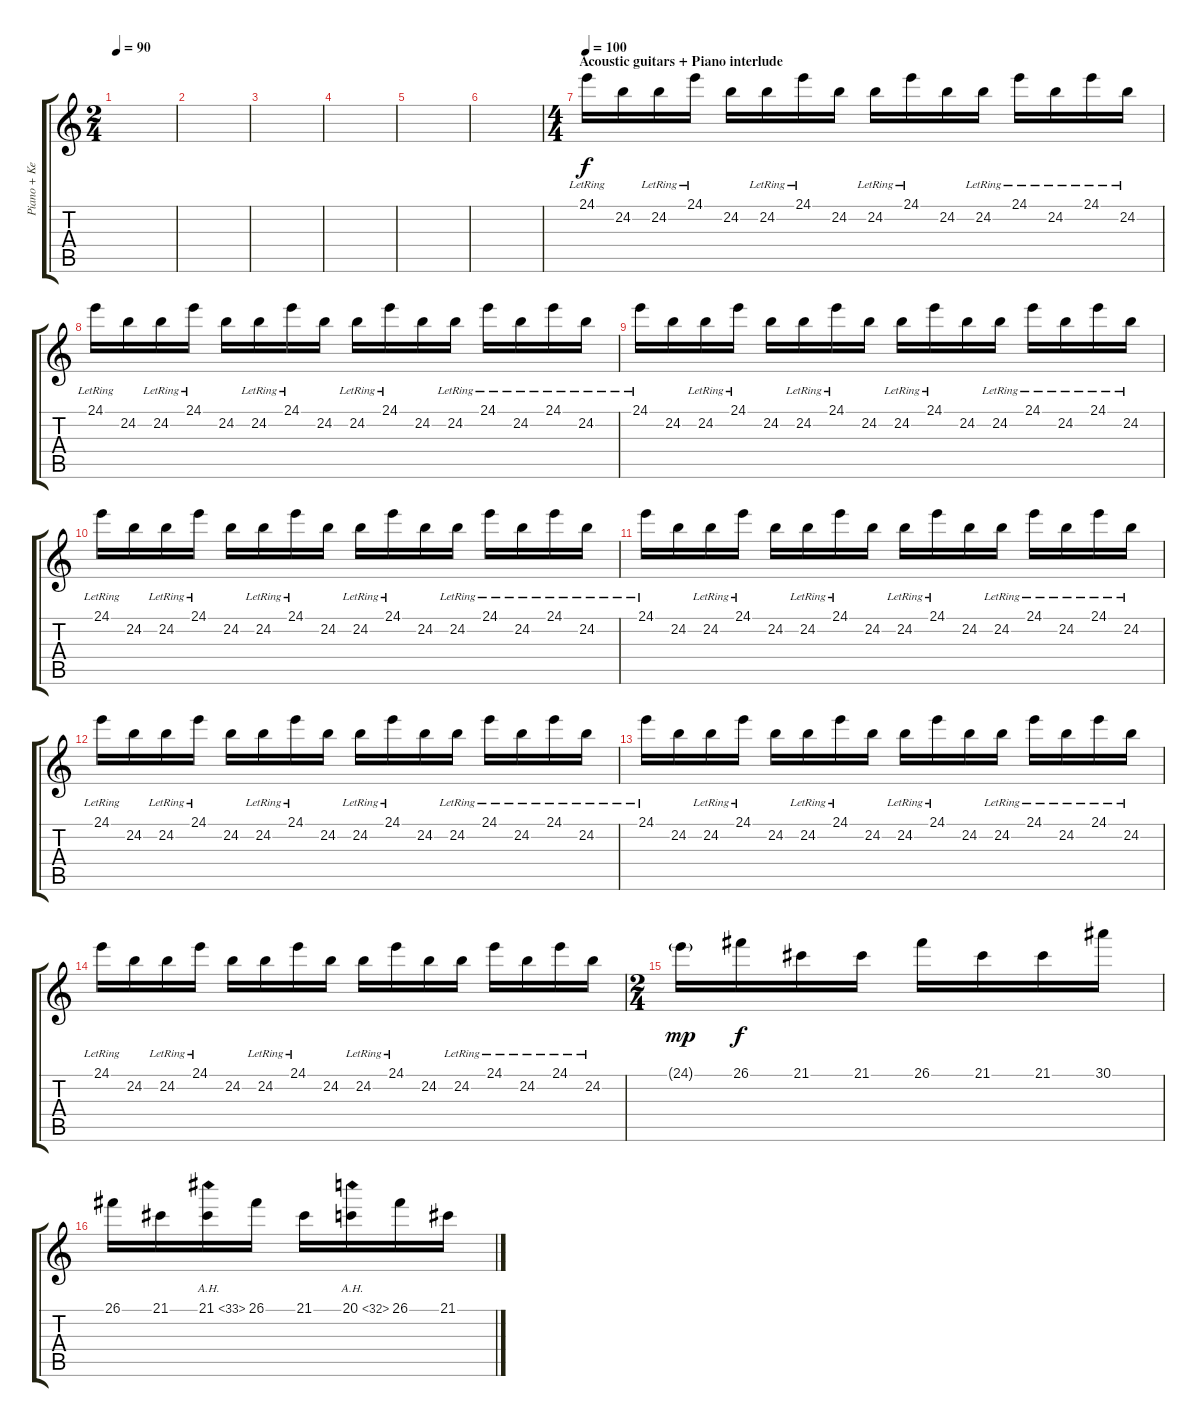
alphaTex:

\track ("Piano + Keyboards (A. Staropoli)" "Piano + Ke") {instrument brightacousticpiano}
\staff {score tabs}
\tuning (E4 B3 G3 D3 A2 E2) {hide}
\ts (2 4)
\tempo 90
\clef g2
\ks c
|
|
|
|
|
|
\ts (4 4)
\section ("" "Acoustic guitars + Piano interlude")
\tempo 100
24.1{lr}.16{volume 11} 24.2.16 24.2{lr}.16 24.1{lr}.16 24.2.16 24.2{lr}.16 24.1{lr}.16 24.2.16 24.2{lr}.16 24.1{lr}.16 24.2.16 24.2{lr}.16 24.1{lr}.16 24.2{lr}.16 24.1{lr}.16 24.2{lr}.16 |
24.1{lr}.16 24.2.16 24.2{lr}.16 24.1{lr}.16 24.2.16 24.2{lr}.16 24.1{lr}.16 24.2.16 24.2{lr}.16 24.1{lr}.16 24.2.16 24.2{lr}.16 24.1{lr}.16 24.2{lr}.16 24.1{lr}.16 24.2{lr}.16 |
24.1{lr}.16 24.2.16 24.2{lr}.16 24.1{lr}.16 24.2.16 24.2{lr}.16 24.1{lr}.16 24.2.16 24.2{lr}.16 24.1{lr}.16 24.2.16 24.2{lr}.16 24.1{lr}.16 24.2{lr}.16 24.1{lr}.16 24.2{lr}.16 |
24.1{lr}.16 24.2.16 24.2{lr}.16 24.1{lr}.16 24.2.16 24.2{lr}.16 24.1{lr}.16 24.2.16 24.2{lr}.16 24.1{lr}.16 24.2.16 24.2{lr}.16 24.1{lr}.16 24.2{lr}.16 24.1{lr}.16 24.2{lr}.16 |
24.1{lr}.16 24.2.16 24.2{lr}.16 24.1{lr}.16 24.2.16 24.2{lr}.16 24.1{lr}.16 24.2.16 24.2{lr}.16 24.1{lr}.16 24.2.16 24.2{lr}.16 24.1{lr}.16 24.2{lr}.16 24.1{lr}.16 24.2{lr}.16 |
24.1{lr}.16 24.2.16 24.2{lr}.16 24.1{lr}.16 24.2.16 24.2{lr}.16 24.1{lr}.16 24.2.16 24.2{lr}.16 24.1{lr}.16 24.2.16 24.2{lr}.16 24.1{lr}.16 24.2{lr}.16 24.1{lr}.16 24.2{lr}.16 |
24.1{lr}.16 24.2.16 24.2{lr}.16 24.1{lr}.16 24.2.16 24.2{lr}.16 24.1{lr}.16 24.2.16 24.2{lr}.16 24.1{lr}.16 24.2.16 24.2{lr}.16 24.1{lr}.16 24.2{lr}.16 24.1{lr}.16 24.2{lr}.16 |
24.1{lr}.16 24.2.16 24.2{lr}.16 24.1{lr}.16 24.2.16 24.2{lr}.16 24.1{lr}.16 24.2.16 24.2{lr}.16 24.1{lr}.16 24.2.16 24.2{lr}.16 24.1{lr}.16 24.2{lr}.16 24.1{lr}.16 24.2{lr}.16 |
\ts (2 4)
24.1{g}.16{dy mp} 26.1.16{dy f} 21.1.16 21.1.16 26.1.16 21.1.16 21.1.16 30.1.16 |
26.1.16 21.1.16 21.1{ah 12}.16 26.1.16 21.1.16 20.1{ah 12}.16 26.1.16 21.1.16
